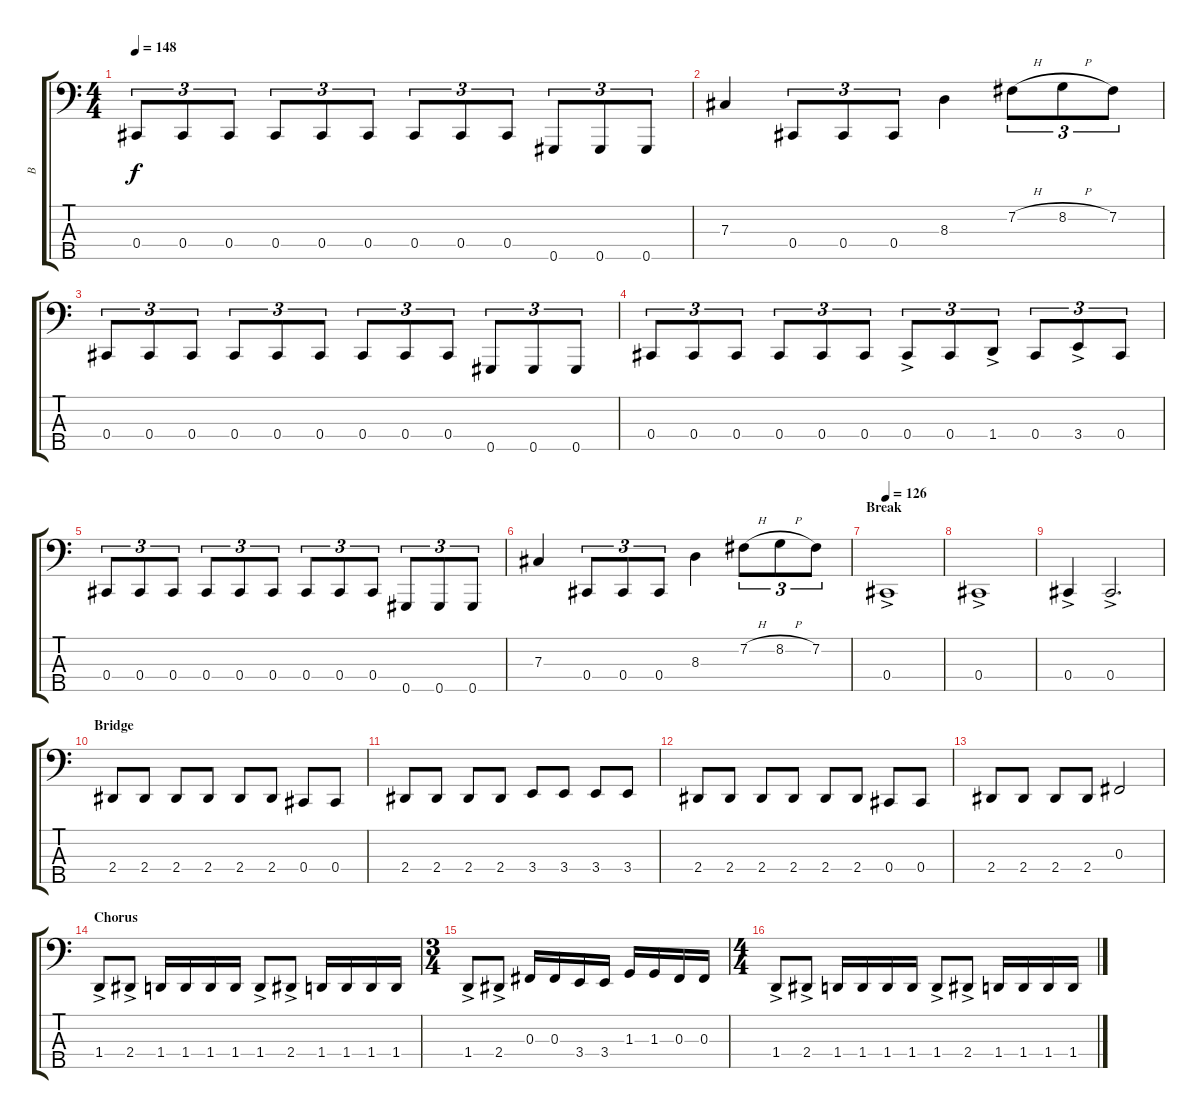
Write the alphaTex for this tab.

\track ("B" "B") {instrument electricbassfinger}
\staff {score tabs}
\tuning (E2 B1 Gb1 Db1 Ab0) {hide}
\ts (4 4)
\tempo 148
\clef f4
\ks c
0.4.8{tu (3 2) dy f} 0.4.8{tu (3 2)} 0.4.8{tu (3 2)} 0.4.8{tu (3 2)} 0.4.8{tu (3 2)} 0.4.8{tu (3 2)} 0.4.8{tu (3 2)} 0.4.8{tu (3 2)} 0.4.8{tu (3 2)} 0.5.8{tu (3 2)} 0.5.8{tu (3 2)} 0.5.8{tu (3 2)} |
7.3.4 0.4.8{tu (3 2)} 0.4.8{tu (3 2)} 0.4.8{tu (3 2)} 8.3.4 7.2{h}.8{tu (3 2)} 8.2{h}.8{tu (3 2)} 7.2.8{tu (3 2)} |
0.4.8{tu (3 2)} 0.4.8{tu (3 2)} 0.4.8{tu (3 2)} 0.4.8{tu (3 2)} 0.4.8{tu (3 2)} 0.4.8{tu (3 2)} 0.4.8{tu (3 2)} 0.4.8{tu (3 2)} 0.4.8{tu (3 2)} 0.5.8{tu (3 2)} 0.5.8{tu (3 2)} 0.5.8{tu (3 2)} |
0.4.8{tu (3 2)} 0.4.8{tu (3 2)} 0.4.8{tu (3 2)} 0.4.8{tu (3 2)} 0.4.8{tu (3 2)} 0.4.8{tu (3 2)} 0.4{ac}.8{tu (3 2)} 0.4.8{tu (3 2)} 1.4{ac}.8{tu (3 2)} 0.4.8{tu (3 2)} 3.4{ac}.8{tu (3 2)} 0.4.8{tu (3 2)} |
0.4.8{tu (3 2)} 0.4.8{tu (3 2)} 0.4.8{tu (3 2)} 0.4.8{tu (3 2)} 0.4.8{tu (3 2)} 0.4.8{tu (3 2)} 0.4.8{tu (3 2)} 0.4.8{tu (3 2)} 0.4.8{tu (3 2)} 0.5.8{tu (3 2)} 0.5.8{tu (3 2)} 0.5.8{tu (3 2)} |
7.3.4 0.4.8{tu (3 2)} 0.4.8{tu (3 2)} 0.4.8{tu (3 2)} 8.3.4 7.2{h}.8{tu (3 2)} 8.2{h}.8{tu (3 2)} 7.2.8{tu (3 2)} |
\section ("" "Break")
\tempo 126
0.4{ac}.1 |
0.4{ac}.1 |
0.4{ac}.4 0.4{ac}.2{d} |
\section ("" "Bridge")
2.4.8 2.4.8 2.4.8 2.4.8 2.4.8 2.4.8 0.4.8 0.4.8 |
2.4.8 2.4.8 2.4.8 2.4.8 3.4.8 3.4.8 3.4.8 3.4.8 |
2.4.8 2.4.8 2.4.8 2.4.8 2.4.8 2.4.8 0.4.8 0.4.8 |
2.4.8 2.4.8 2.4.8 2.4.8 0.3.2 |
\section ("" "Chorus")
1.4{ac}.8 2.4{ac}.8 1.4.16 1.4.16 1.4.16 1.4.16 1.4{ac}.8 2.4{ac}.8 1.4.16 1.4.16 1.4.16 1.4.16 |
\ts (3 4)
1.4{ac}.8 2.4{ac}.8 0.3.16 0.3.16 3.4.16 3.4.16 1.3.16 1.3.16 0.3.16 0.3.16 |
\ts (4 4)
1.4{ac}.8 2.4{ac}.8 1.4.16 1.4.16 1.4.16 1.4.16 1.4{ac}.8 2.4{ac}.8 1.4.16 1.4.16 1.4.16 1.4.16
